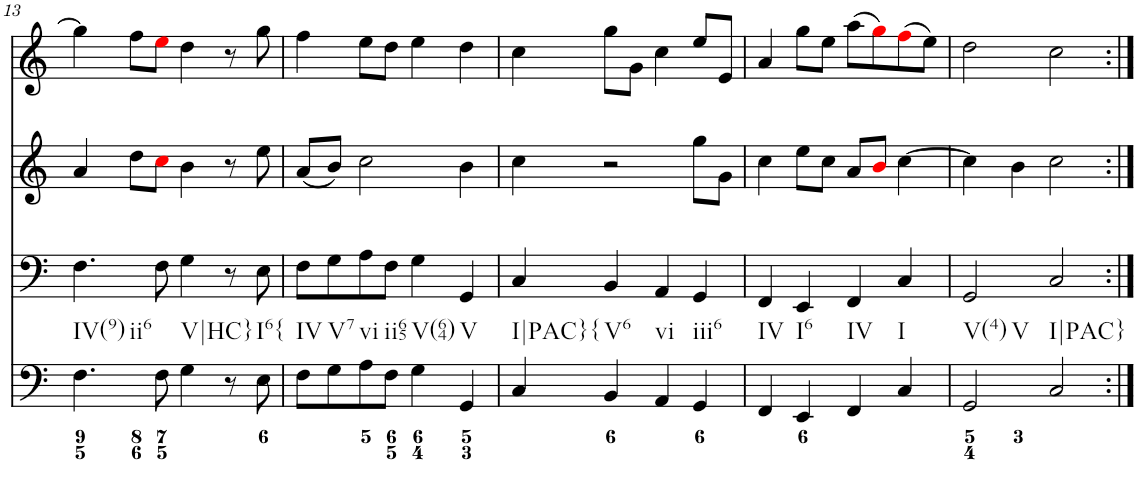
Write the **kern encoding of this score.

**kern	**kern	**kern	**kern
*part4	*part3	*part2	*part1
*staff4	*staff3	*staff2	*staff1
*I"Piano	*I"Piano	*I"Piano	*I"Piano
*I'Pno	*I'Pno	*I'Pno	*I'Pno
!!LO:PB:g=z
*clefF4	*clefF4	*clefG2	*clefG2
*k[]	*k[]	*k[]	*k[]
*M4/4	*M4/4	*M4/4	*M4/4
=13	=13	=13	=13
!LO:TX:b:t=IV(9)	!	!	!
!LO:TX:b:t=ii6	!	!	!
4.F\	4.F\	4a/	4gg\]
.	.	8dd\L	8ff\L
8F\	8F\	8cci\J	8eei\J
!LO:TX:b:t=V|HC}	!	!	!
4G\	4G\	4b\	4dd\
8r	8r	8r	8r
!LO:TX:b:t=I6{	!	!	!
8E\	8E\	8ee\	8gg\
=14	=14	=14	=14
!LO:TX:b:t=IV	!	!	!
8F\L	8F\L	(8a/L	4ff\
!LO:TX:b:t=V7	!	!	!
8G\	8G\	8b/J)	.
!LO:TX:b:t=vi	!	!	!
8A\	8A\	2cc\	8ee\L
!LO:TX:b:t=ii65	!	!	!
8F\J	8F\J	.	8dd\J
!LO:TX:b:t=V(64)	!	!	!
4G\	4G\	.	4ee\
!LO:TX:b:t=V	!	!	!
4GG/	4GG/	4b\	4dd\
=15	=15	=15	=15
!LO:TX:b:t=I|PAC}{	!	!	!
4C/	4C/	4cc\	4cc\
!LO:TX:b:t=V6	!	!	!
4BB/	4BB/	2r	8gg\L
.	.	.	8g\J
!LO:TX:b:t=vi	!	!	!
4AA/	4AA/	.	4cc\
!LO:TX:b:t=iii6	!	!	!
4GG/	4GG/	8gg\L	8ee/L
.	.	8g\J	8e/J
=16	=16	=16	=16
!LO:TX:b:t=IV	!	!	!
4FF/	4FF/	4cc\	4a/
!LO:TX:b:t=I6	!	!	!
4EE/	4EE/	8ee\L	8gg\L
.	.	8cc\J	8ee\J
!LO:TX:b:t=IV	!	!	!
4FF/	4FF/	8a/L	(8aa\L
.	.	8bi/J	8ggi\)
!LO:TX:b:t=I	!	!	!
4C/	4C/	[4cc\	(8ffi\
.	.	.	8ee\J)
=17	=17	=17	=17
!LO:TX:b:t=V(4)	!	!	!
!LO:TX:b:t=V	!	!	!
2GG/	2GG/	4cc\]	2dd\
.	.	4b\	.
!LO:TX:b:t=I|PAC}	!	!	!
2C/	2C/	2cc\	2cc\
=:|!	=:|!	=:|!	=:|!
*-	*-	*-	*-
